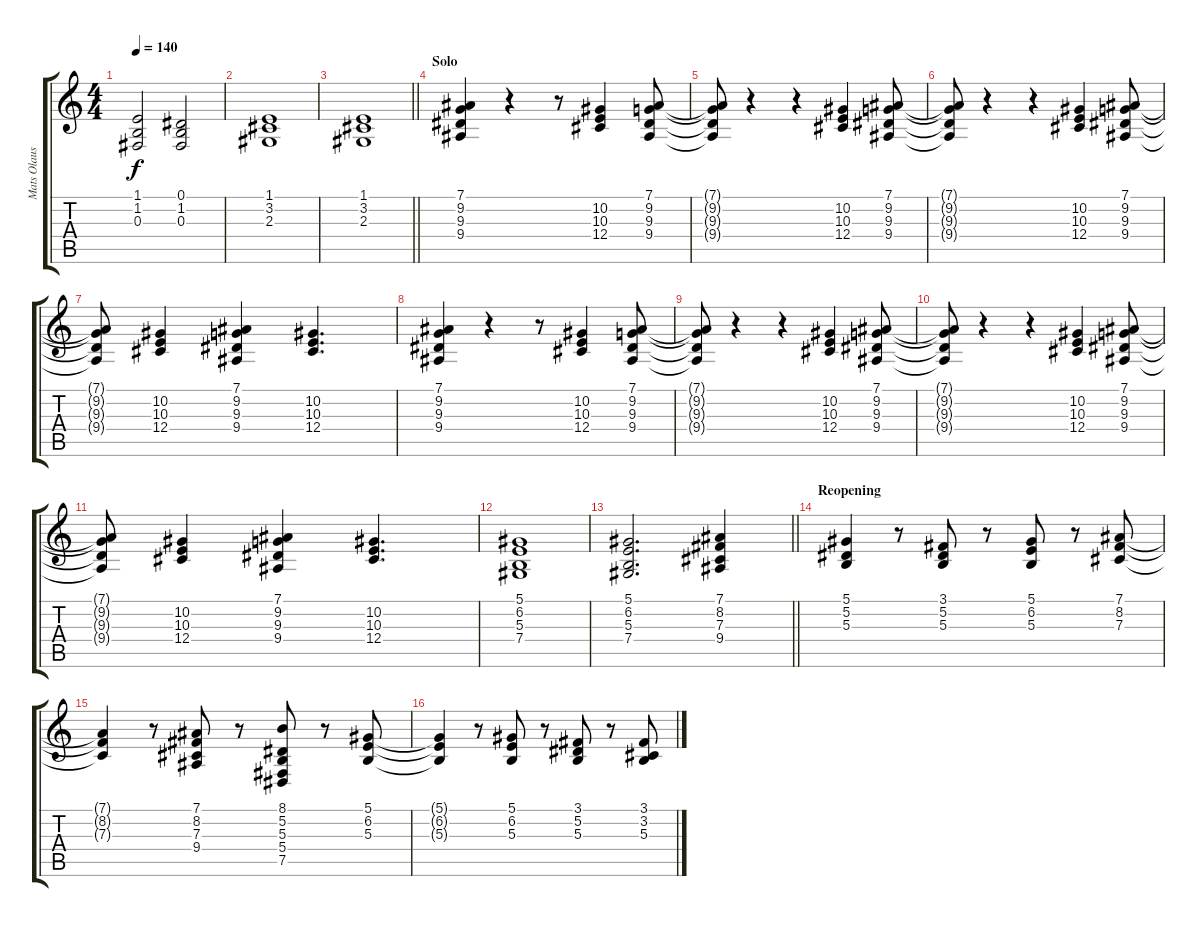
\track ("Mats Olausson" "Mats Olaus") {instrument synthstrings1}
\staff {score tabs}
\tuning (Eb4 Bb3 Gb3 Db3 Ab2 Eb2) {hide}
\ts (4 4)
\tempo 140
\clef g2
\ks c
(1.1 1.2 0.3).2{dy f} (0.1 1.2 0.3).2 |
(1.1 3.2 2.3).1 |
\barLineRight lightlight
(1.1 3.2 2.3).1 |
\section ("" "Solo")
(7.1 9.2 9.3 9.4).4 r.4 r.8 (10.2 10.3 12.4).4 (7.1 9.2 9.3 9.4).8 |
(7.1{t} 9.2{t} 9.3{t} 9.4{t}).8 r.4 r.4 (10.2 10.3 12.4).4 (7.1 9.2 9.3 9.4).8 |
(7.1{t} 9.2{t} 9.3{t} 9.4{t}).8 r.4 r.4 (10.2 10.3 12.4).4 (7.1 9.2 9.3 9.4).8 |
(7.1{t} 9.2{t} 9.3{t} 9.4{t}).8 (10.2 10.3 12.4).4 (7.1 9.2 9.3 9.4).4 (10.2 10.3 12.4).4{d} |
(7.1 9.2 9.3 9.4).4 r.4 r.8 (10.2 10.3 12.4).4 (7.1 9.2 9.3 9.4).8 |
(7.1{t} 9.2{t} 9.3{t} 9.4{t}).8 r.4 r.4 (10.2 10.3 12.4).4 (7.1 9.2 9.3 9.4).8 |
(7.1{t} 9.2{t} 9.3{t} 9.4{t}).8 r.4 r.4 (10.2 10.3 12.4).4 (7.1 9.2 9.3 9.4).8 |
(7.1{t} 9.2{t} 9.3{t} 9.4{t}).8 (10.2 10.3 12.4).4 (7.1 9.2 9.3 9.4).4 (10.2 10.3 12.4).4{d} |
(5.1 6.2 5.3 7.4).1 |
\barLineRight lightlight
(5.1 6.2 5.3 7.4).2{d} (7.1 8.2 7.3 9.4).4 |
\section ("" "Reopening")
(5.1 5.2 5.3).4 r.8 (3.1 5.2 5.3).8 r.8 (5.1 6.2 5.3).8 r.8 (7.1 8.2 7.3).8 |
(7.1{t} 8.2{t} 7.3{t}).4 r.8 (7.1 8.2 7.3 9.4).8 r.8 (8.1 5.2 5.3 5.4 7.5).8 r.8 (5.1 6.2 5.3).8 |
(5.1{t} 6.2{t} 5.3{t}).4 r.8 (5.1 6.2 5.3).8 r.8 (3.1 5.2 5.3).8 r.8 (3.1 3.2 5.3).8
